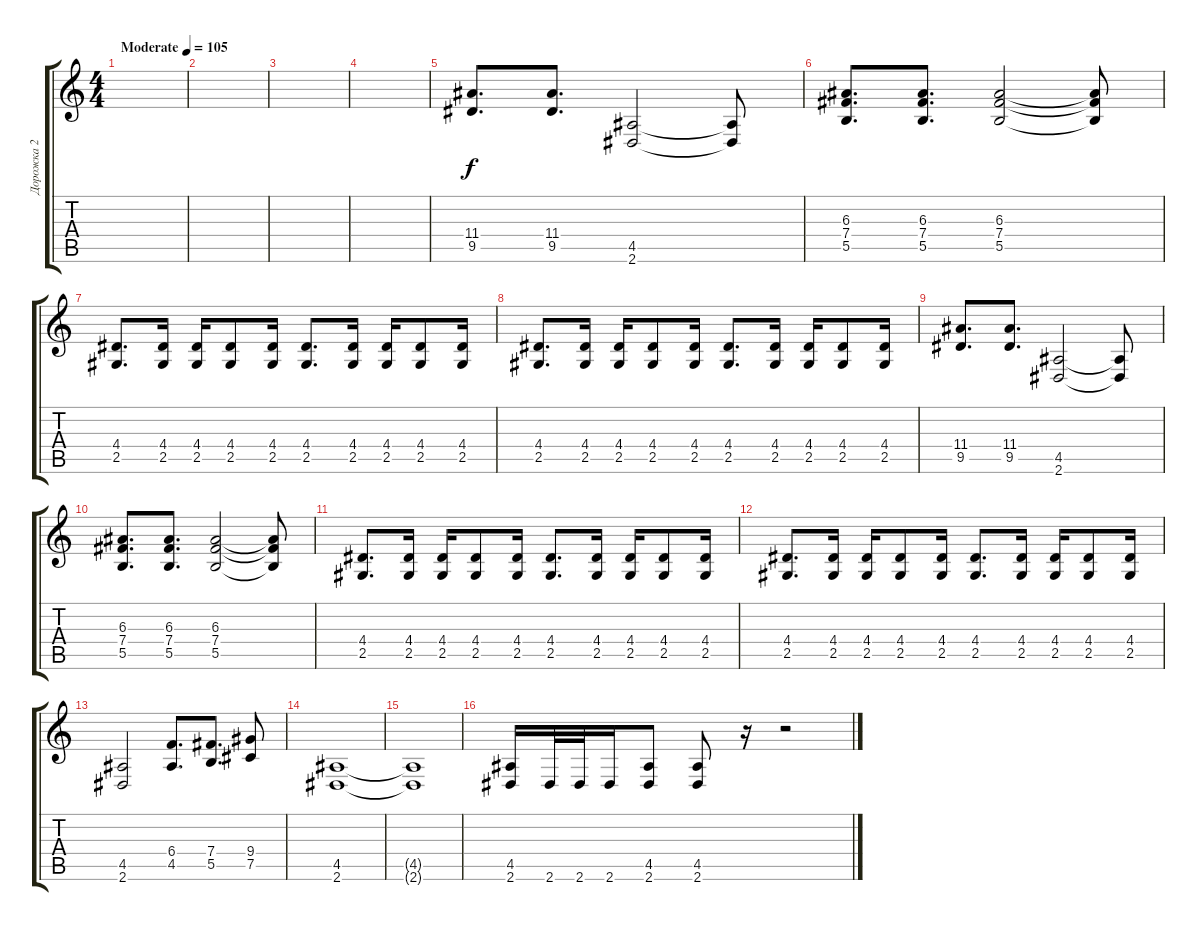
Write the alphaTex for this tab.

\track ("Дорожка 2" "Дорожка 2") {instrument distortionguitar}
\staff {score tabs}
\tuning (Db4 Ab3 E3 B2 Gb2 Db2) {hide}
\ts (4 4)
\tempo (105 "Moderate")
\clef g2
\ks c
|
|
|
|
(11.4 9.5).8{d} (11.4 9.5).8{d} (4.5 2.6).2 (4.5{t} 2.6{t}).8 |
(6.3 7.4 5.5).8{d} (6.3 7.4 5.5).8{d} (6.3 7.4 5.5).2 (6.3{t} 7.4{t} 5.5{t}).8 |
(4.4 2.5).8{d} (4.4 2.5).16 (4.4 2.5).16 (4.4 2.5).8 (4.4 2.5).16 (4.4 2.5).8{d} (4.4 2.5).16 (4.4 2.5).16 (4.4 2.5).8 (4.4 2.5).16 |
(4.4 2.5).8{d} (4.4 2.5).16 (4.4 2.5).16 (4.4 2.5).8 (4.4 2.5).16 (4.4 2.5).8{d} (4.4 2.5).16 (4.4 2.5).16 (4.4 2.5).8 (4.4 2.5).16 |
(11.4 9.5).8{d} (11.4 9.5).8{d} (4.5 2.6).2 (4.5{t} 2.6{t}).8 |
(6.3 7.4 5.5).8{d} (6.3 7.4 5.5).8{d} (6.3 7.4 5.5).2 (6.3{t} 7.4{t} 5.5{t}).8 |
(4.4 2.5).8{d} (4.4 2.5).16 (4.4 2.5).16 (4.4 2.5).8 (4.4 2.5).16 (4.4 2.5).8{d} (4.4 2.5).16 (4.4 2.5).16 (4.4 2.5).8 (4.4 2.5).16 |
(4.4 2.5).8{d} (4.4 2.5).16 (4.4 2.5).16 (4.4 2.5).8 (4.4 2.5).16 (4.4 2.5).8{d} (4.4 2.5).16 (4.4 2.5).16 (4.4 2.5).8 (4.4 2.5).16 |
(4.5 2.6).2 (6.4 4.5).8{d} (7.4 5.5).8{d} (9.4 7.5).8 |
(4.5 2.6).1 |
(4.5{t} 2.6{t}).1 |
(4.5 2.6).16 2.6.32 2.6.32 2.6.16 (4.5 2.6).8 (4.5 2.6).8 r.16 r.2
